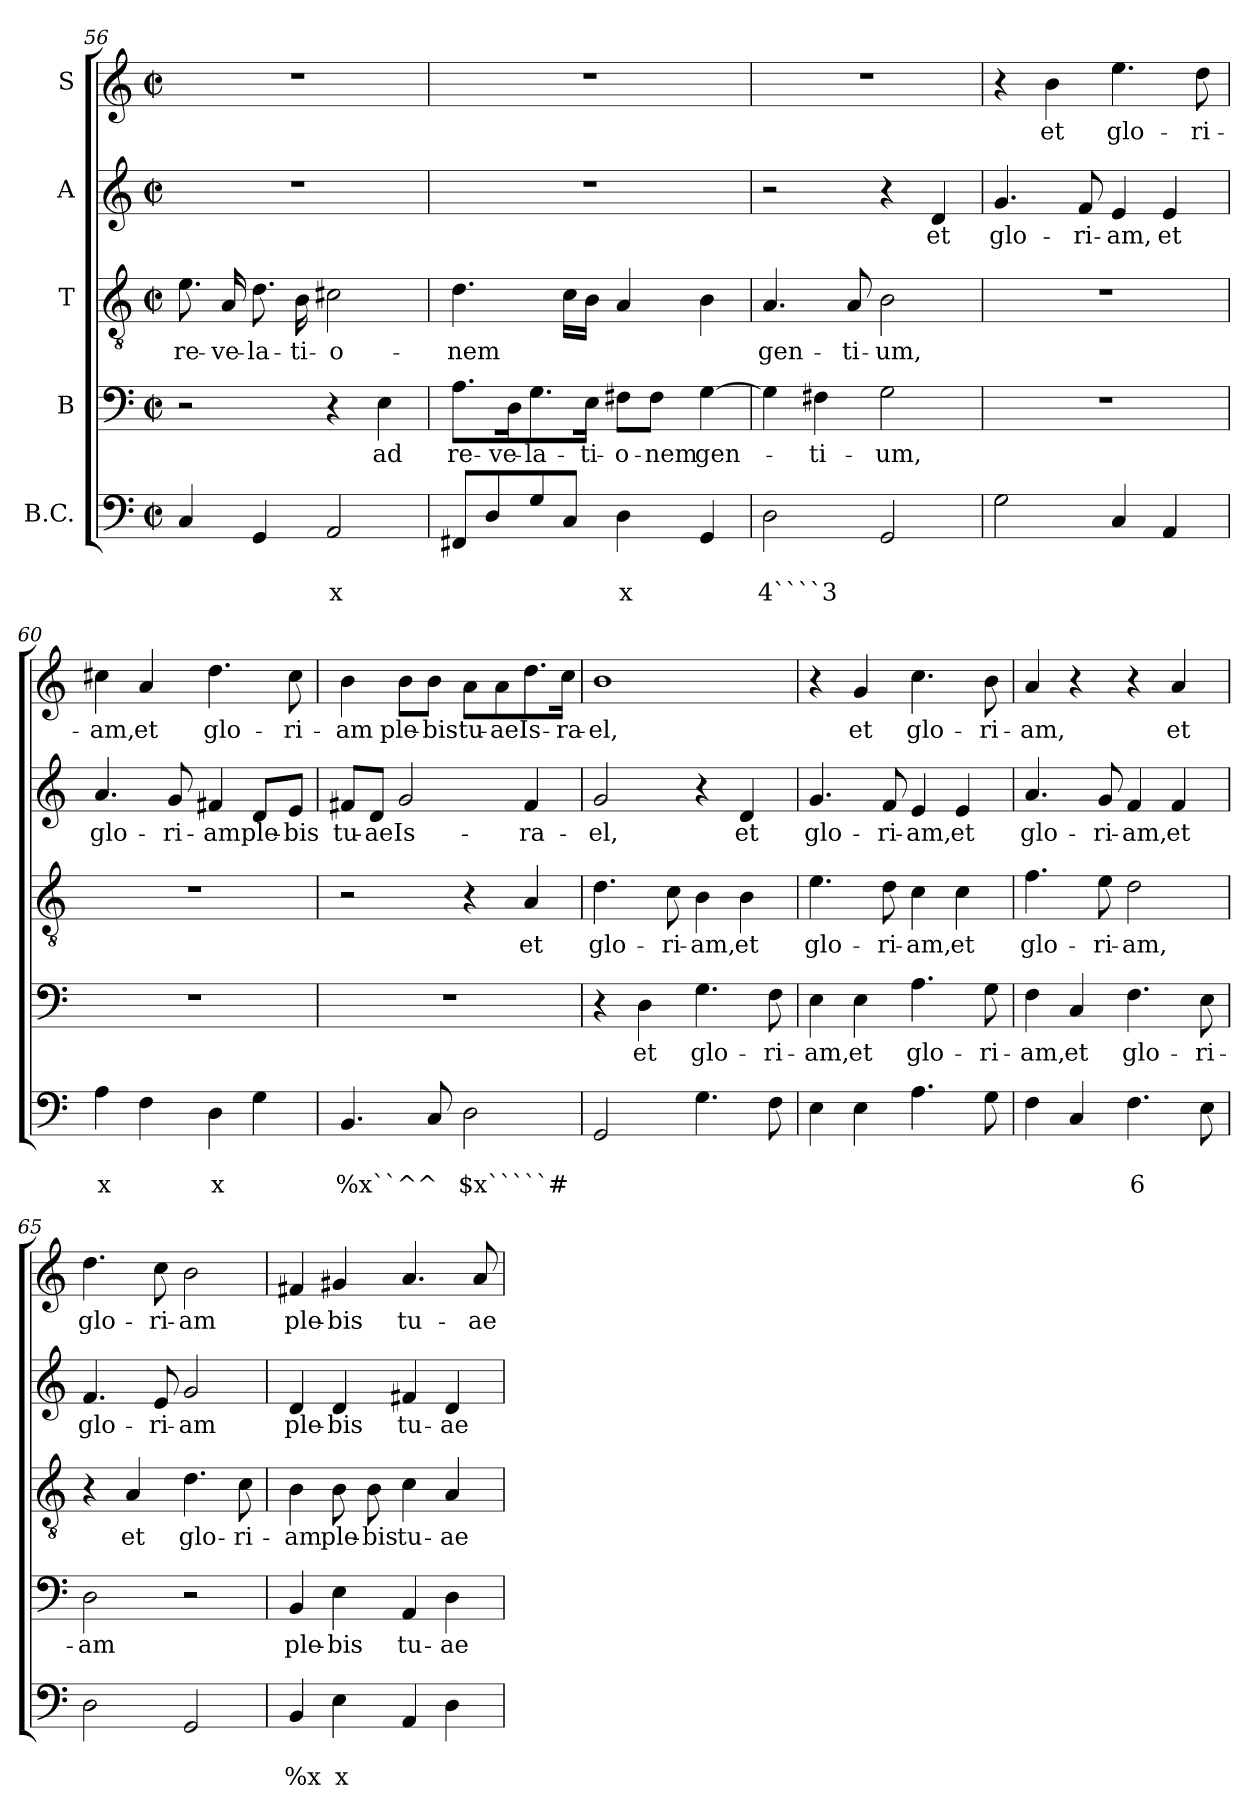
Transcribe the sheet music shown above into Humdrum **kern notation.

**kern	**text	**text	**kern	**text	**kern	**text	**kern	**text	**kern	**text
*part5	*part5	*part5	*part4	*part4	*part3	*part3	*part2	*part2	*part1	*part1
*staff5	*staff5	*staff5	*staff4	*staff4	*staff3	*staff3	*staff2	*staff2	*staff1	*staff1
*I"B.C.	*	*	*I"B	*	*I"T	*	*I"A	*	*I"S	*
*clefF4	*	*	*clefF4	*	*clefGv2	*	*clefG2	*	*clefG2	*
*k[]	*	*	*k[]	*	*k[]	*	*k[]	*	*k[]	*
*C:	*	*	*C:	*	*C:	*	*C:	*	*C:	*
*M2/2	*	*	*M2/2	*	*M2/2	*	*M2/2	*	*M2/2	*
*met(c|)	*	*	*met(c|)	*	*met(c|)	*	*met(c|)	*	*met(c|)	*
=56	=56	=56	=56	=56	=56	=56	=56	=56	=56	=56
!	!	!	!	!	!	!LO:LY:b	!	!	!	!
4C/	.	.	2r	.	8.e\	re-	1r	.	1r	.
!	!	!	!	!	!	!LO:LY:b	!	!	!	!
.	.	.	.	.	16A/	-ve-	.	.	.	.
!	!	!	!	!	!	!LO:LY:b	!	!	!	!
4GG/	.	.	.	.	8.d\	-la-	.	.	.	.
!	!	!	!	!	!	!LO:LY:b	!	!	!	!
.	.	.	.	.	16B\	-ti-	.	.	.	.
!	!	!LO:LY:b	!	!	!	!LO:LY:b	!	!	!	!
2AA/	.	x	4r	.	2c#X\	-o-	.	.	.	.
!	!	!	!	!LO:LY:b	!	!	!	!	!	!
.	.	.	4E\	ad	.	.	.	.	.	.
=57	=57	=57	=57	=57	=57	=57	=57	=57	=57	=57
!	!	!	!	!LO:LY:b	!	!LO:LY:b	!	!	!	!
8FF#X/L	.	.	8.A\L	re-	4.d\	-nem	1r	.	1r	.
8D/	.	.	.	.	.	.	.	.	.	.
!	!	!	!	!LO:LY:b	!	!	!	!	!	!
.	.	.	16D\K	-ve-	.	.	.	.	.	.
!	!	!	!	!LO:LY:b	!	!	!	!	!	!
8G/	.	.	8.G\	-la-	.	.	.	.	.	.
8C/J	.	.	.	.	16c\LL	.	.	.	.	.
!	!	!	!	!LO:LY:b	!	!	!	!	!	!
.	.	.	16E\Jk	-ti-	16B\JJ	.	.	.	.	.
!	!	!LO:LY:b	!	!LO:LY:b	!	!	!	!	!	!
4D\	.	x	8F#X\L	-o-	4A/	.	.	.	.	.
!	!	!	!	!LO:LY:b	!	!	!	!	!	!
.	.	.	8F#\J	-nem	.	.	.	.	.	.
!	!	!	!	!LO:LY:b	!	!	!	!	!	!
4GG/	.	.	[4G\	gen-	4B\	.	.	.	.	.
=58	=58	=58	=58	=58	=58	=58	=58	=58	=58	=58
!	!	!LO:LY:b	!	!	!	!LO:LY:b	!	!	!	!
2D\	.	4````3	4G\]	.	4.A/	gen-	2r	.	1r	.
!	!	!	!	!LO:LY:b	!	!	!	!	!	!
.	.	.	4F#X\	-ti-	.	.	.	.	.	.
!	!	!	!	!	!	!LO:LY:b	!	!	!	!
.	.	.	.	.	8A/	-ti-	.	.	.	.
!	!	!	!	!LO:LY:b	!	!LO:LY:b	!	!	!	!
2GG/	.	.	2G\	-um,	2B\	-um,	4r	.	.	.
!	!	!	!	!	!	!	!	!LO:LY:b	!	!
.	.	.	.	.	.	.	4d/	et	.	.
!!LO:LB:g=z
=59	=59	=59	=59	=59	=59	=59	=59	=59	=59	=59
!	!	!	!	!	!	!	!	!LO:LY:b	!	!
2G\	.	.	1r	.	1r	.	4.g/	glo-	4r	.
!	!	!	!	!	!	!	!	!	!	!LO:LY:b
.	.	.	.	.	.	.	.	.	4b\	et
!	!	!	!	!	!	!	!	!LO:LY:b	!	!
.	.	.	.	.	.	.	8f/	-ri-	.	.
!	!	!	!	!	!	!	!	!LO:LY:b	!	!LO:LY:b
4C/	.	.	.	.	.	.	4e/	-am,	4.ee\	glo-
!	!	!	!	!	!	!	!	!LO:LY:b	!	!
4AA/	.	.	.	.	.	.	4e/	et	.	.
!	!	!	!	!	!	!	!	!	!	!LO:LY:b
.	.	.	.	.	.	.	.	.	8dd\	-ri-
=60	=60	=60	=60	=60	=60	=60	=60	=60	=60	=60
!	!	!LO:LY:b	!	!	!	!	!	!LO:LY:b	!	!LO:LY:b
4A\	.	x	1r	.	1r	.	4.a/	glo-	4cc#X\	-am,
!	!	!	!	!	!	!	!	!	!	!LO:LY:b
4F\	.	.	.	.	.	.	.	.	4a/	et
!	!	!	!	!	!	!	!	!LO:LY:b	!	!
.	.	.	.	.	.	.	8g/	-ri-	.	.
!	!	!LO:LY:b	!	!	!	!	!	!LO:LY:b	!	!LO:LY:b
4D\	.	x	.	.	.	.	4f#X/	-am	4.dd\	glo-
!	!	!	!	!	!	!	!	!LO:LY:b	!	!
4G\	.	.	.	.	.	.	8d/L	ple-	.	.
!	!	!	!	!	!	!	!	!LO:LY:b	!	!LO:LY:b
.	.	.	.	.	.	.	8e/J	-bis	8cc#\	-ri-
=61	=61	=61	=61	=61	=61	=61	=61	=61	=61	=61
!	!	!LO:LY:b	!	!	!	!	!	!LO:LY:b	!	!LO:LY:b
4.BB/	.	%x``^^	1r	.	2r	.	8f#X/L	tu-	4b\	-am
!	!	!	!	!	!	!	!	!LO:LY:b	!	!
.	.	.	.	.	.	.	8d/J	-ae	.	.
!	!	!	!	!	!	!	!	!LO:LY:b	!	!LO:LY:b
.	.	.	.	.	.	.	2g/	Is-	8b\L	ple-
!	!	!	!	!	!	!	!	!	!	!LO:LY:b
8C/	.	.	.	.	.	.	.	.	8b\J	-bis
!	!	!LO:LY:b	!	!	!	!	!	!	!	!LO:LY:b
2D\	.	$x`````#	.	.	4r	.	.	.	8a\L	tu-
!	!	!	!	!	!	!	!	!	!	!LO:LY:b
.	.	.	.	.	.	.	.	.	8a\	-ae
!	!	!	!	!	!	!LO:LY:b	!	!LO:LY:b	!	!LO:LY:b
.	.	.	.	.	4A/	et	4f#/	-ra-	8.dd\	Is-
!	!	!	!	!	!	!	!	!	!	!LO:LY:b
.	.	.	.	.	.	.	.	.	16cc\Jk	-ra-
=62	=62	=62	=62	=62	=62	=62	=62	=62	=62	=62
!	!	!	!	!	!	!LO:LY:b	!	!LO:LY:b	!	!LO:LY:b
2GG/	.	.	4r	.	4.d\	glo-	2g/	-el,	1b	-el,
!	!	!	!	!LO:LY:b	!	!	!	!	!	!
.	.	.	4D\	et	.	.	.	.	.	.
!	!	!	!	!	!	!LO:LY:b	!	!	!	!
.	.	.	.	.	8c\	-ri-	.	.	.	.
!	!	!	!	!LO:LY:b	!	!LO:LY:b	!	!	!	!
4.G\	.	.	4.G\	glo-	4B\	-am,	4r	.	.	.
!	!	!	!	!	!	!LO:LY:b	!	!LO:LY:b	!	!
.	.	.	.	.	4B\	et	4d/	et	.	.
!	!	!	!	!LO:LY:b	!	!	!	!	!	!
8F\	.	.	8F\	-ri-	.	.	.	.	.	.
=63	=63	=63	=63	=63	=63	=63	=63	=63	=63	=63
!	!	!	!	!LO:LY:b	!	!LO:LY:b	!	!LO:LY:b	!	!
4E\	.	.	4E\	-am,	4.e\	glo-	4.g/	glo-	4r	.
!	!	!	!	!LO:LY:b	!	!	!	!	!	!LO:LY:b
4E\	.	.	4E\	et	.	.	.	.	4g/	et
!	!	!	!	!	!	!LO:LY:b	!	!LO:LY:b	!	!
.	.	.	.	.	8d\	-ri-	8f/	-ri-	.	.
!	!	!	!	!LO:LY:b	!	!LO:LY:b	!	!LO:LY:b	!	!LO:LY:b
4.A\	.	.	4.A\	glo-	4c\	-am,	4e/	-am,	4.cc\	glo-
!	!	!	!	!	!	!LO:LY:b	!	!LO:LY:b	!	!
.	.	.	.	.	4c\	et	4e/	et	.	.
!	!	!	!	!LO:LY:b	!	!	!	!	!	!LO:LY:b
8G\	.	.	8G\	-ri-	.	.	.	.	8b\	-ri-
!!LO:PB:g=z
=64	=64	=64	=64	=64	=64	=64	=64	=64	=64	=64
!	!	!	!	!LO:LY:b	!	!LO:LY:b	!	!LO:LY:b	!	!LO:LY:b
4F\	.	.	4F\	-am,	4.f\	glo-	4.a/	glo-	4a/	-am,
!	!	!	!	!LO:LY:b	!	!	!	!	!	!
4C/	.	.	4C/	et	.	.	.	.	4r	.
!	!	!	!	!	!	!LO:LY:b	!	!LO:LY:b	!	!
.	.	.	.	.	8e\	-ri-	8g/	-ri-	.	.
!	!	!LO:LY:b	!	!LO:LY:b	!	!LO:LY:b	!	!LO:LY:b	!	!
4.F\	.	6	4.F\	glo-	2d\	-am,	4f/	-am,	4r	.
!	!	!	!	!	!	!	!	!LO:LY:b	!	!LO:LY:b
.	.	.	.	.	.	.	4f/	et	4a/	et
!	!	!	!	!LO:LY:b	!	!	!	!	!	!
8E\	.	.	8E\	-ri-	.	.	.	.	.	.
=65	=65	=65	=65	=65	=65	=65	=65	=65	=65	=65
!	!	!	!	!LO:LY:b	!	!	!	!LO:LY:b	!	!LO:LY:b
2D\	.	.	2D\	-am	4r	.	4.f/	glo-	4.dd\	glo-
!	!	!	!	!	!	!LO:LY:b	!	!	!	!
.	.	.	.	.	4A/	et	.	.	.	.
!	!	!	!	!	!	!	!	!LO:LY:b	!	!LO:LY:b
.	.	.	.	.	.	.	8e/	-ri-	8cc\	-ri-
!	!	!	!	!	!	!LO:LY:b	!	!LO:LY:b	!	!LO:LY:b
2GG/	.	.	2r	.	4.d\	glo-	2g/	-am	2b\	-am
!	!	!	!	!	!	!LO:LY:b	!	!	!	!
.	.	.	.	.	8c\	-ri-	.	.	.	.
=66	=66	=66	=66	=66	=66	=66	=66	=66	=66	=66
!	!	!LO:LY:b	!	!LO:LY:b	!	!LO:LY:b	!	!LO:LY:b	!	!LO:LY:b
4BB/	.	%x	4BB/	ple-	4B\	-am	4d/	ple-	4f#X/	ple-
!	!	!LO:LY:b	!	!LO:LY:b	!	!LO:LY:b	!	!LO:LY:b	!	!LO:LY:b
4E\	.	x	4E\	-bis	8B\	ple-	4d/	-bis	4g#X/	-bis
!	!	!	!	!	!	!LO:LY:b	!	!	!	!
.	.	.	.	.	8B\	-bis	.	.	.	.
!	!	!	!	!LO:LY:b	!	!LO:LY:b	!	!LO:LY:b	!	!LO:LY:b
4AA/	.	.	4AA/	tu-	4c\	tu-	4f#X/	tu-	4.a/	tu-
!	!	!	!	!LO:LY:b	!	!LO:LY:b	!	!LO:LY:b	!	!
4D\	.	.	4D\	-ae	4A/	-ae	4d/	-ae	.	.
!	!	!	!	!	!	!	!	!	!	!LO:LY:b
.	.	.	.	.	.	.	.	.	8a/	-ae
=	=	=	=	=	=	=	=	=	=	=
*-	*-	*-	*-	*-	*-	*-	*-	*-	*-	*-
